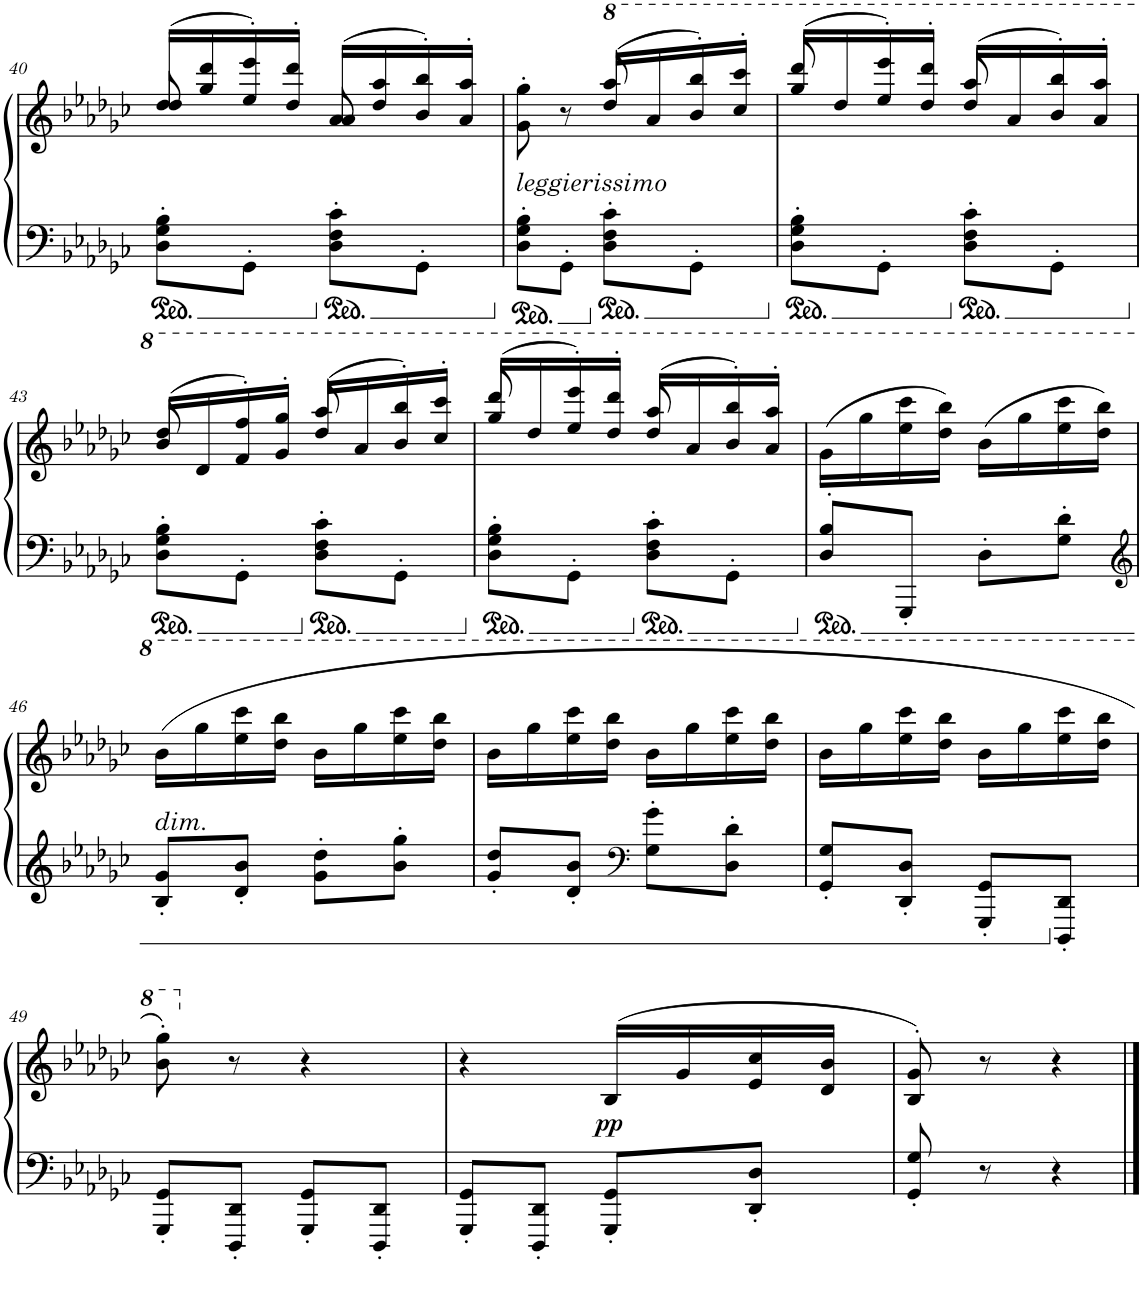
**kern	**kern	**dynam
*part1	*part1	*part1
*staff2	*staff1	*staff1/2
*I"Piano	*	*
*I'Pno	*	*
!!LO:PB:g=z
*clefF4	*clefG2	*
*k[b-e-a-d-g-c-]	*k[b-e-a-d-g-c-]	*
*M2/4	*M2/4	*
=40	=40	=40
*	*^	*
8D-\' 8G-\' 8B-\'L	(>16dd-/LL	8dd-/	.
.	16gg-/ 16ddd-/	.	.
8GG-'\J	16ee-/'> 16eee-/'>)	8ryy	.
.	16dd-/'> 16ddd-/'>JJ	.	.
8D-\' 8F\' 8c-\'L	(>16a-/LL	8a-/	.
.	16dd-/ 16aa-/	.	.
8GG-'\J	16b-/'> 16bb-/'>)	8ryy	.
.	16a-/'> 16aa-/'>JJ	.	.
=41	=41	=41	=41
!	!LO:TX:b:i:t=leggierissimo	!	!
8D-\' 8G-\' 8B-\'L	8g-\'> 8gg-\'>	4ryy	.
8GG-'\J	8r	.	.
*	*8va	*	*
8D-\' 8F\' 8c-\'L	(>16ddd-/LL	8aaa-/	.
.	16aa-/	.	.
8GG-'\J	16bb-/'> 16bbb-/'>)	8ryy	.
.	16ccc-/'> 16cccc-/'>JJ	.	.
=42	=42	=42	=42
8D-\' 8G-\' 8B-\'L	(>16ggg-/LL	8dddd-/	.
.	16ddd-/	.	.
8GG-'\J	16eee-/'> 16eeee-/'>)	8ryy	.
.	16ddd-/'> 16dddd-/'>JJ	.	.
8D-\' 8F\' 8c-\'L	(>16ddd-/LL	8aaa-/	.
.	16aa-/	.	.
8GG-'\J	16bb-/'> 16bbb-/'>)	8ryy	.
.	16aa-/'> 16aaa-/'>JJ	.	.
!!LO:LB:g=z	!!
=43	=43	=43	=43
8D-\' 8G-\' 8B-\'L	(>16bb-/LL	8ddd-/	.
.	16dd-/	.	.
8GG-'\J	16ff/'> 16fff/'>)	8ryy	.
.	16gg-/'> 16ggg-/'>JJ	.	.
8D-\' 8F\' 8c-\'L	(>16ddd-/LL	8aaa-/	.
.	16aa-/	.	.
8GG-'\J	16bb-/'> 16bbb-/'>)	8ryy	.
.	16ccc-/'> 16cccc-/'>JJ	.	.
=44	=44	=44	=44
8D-\' 8G-\' 8B-\'L	(>16ggg-/LL	8dddd-/	.
.	16ddd-/	.	.
8GG-'\J	16eee-/'> 16eeee-/'>)	8ryy	.
.	16ddd-/'> 16dddd-/'>JJ	.	.
8D-\' 8F\' 8c-\'L	(>16ddd-/LL	8aaa-/	.
.	16aa-/	.	.
8GG-'\J	16bb-/'> 16bbb-/'>)	8ryy	.
.	16aa-/'> 16aaa-/'>JJ	.	.
*	*v	*v	*
=45	=45	=45
8D-/'> 8B-/'>L	(16gg-\LL	.
.	16ggg-\	.
8GGG-'/J	16eee-\ 16cccc-\	.
.	16ddd-\ 16bbb-\JJ)	.
8D-'\L	(16bb-\LL	.
.	16ggg-\	.
8G-\' 8d-\'J	16eee-\ 16cccc-\	.
.	16ddd-\ 16bbb-\JJ)	.
!!LO:LB:g=z
=46	=46	=46
*clefG2	*	*
!	!LO:TX:b:i:t=dim.	!
8B-/' 8g-/'L	(16bb-\LL	.
.	16ggg-\	.
8d-/' 8b-/'J	16eee-\ 16cccc-\	.
.	16ddd-\ 16bbb-\JJ	.
8g-\' 8dd-\'L	16bb-\LL	.
.	16ggg-\	.
8b-\' 8gg-\'J	16eee-\ 16cccc-\	.
.	16ddd-\ 16bbb-\JJ	.
=47	=47	=47
8g-/' 8dd-/'L	16bb-\LL	.
.	16ggg-\	.
8d-/' 8b-/'J	16eee-\ 16cccc-\	.
.	16ddd-\ 16bbb-\JJ	.
*clefF4	*	*
8G-\' 8g-\'L	16bb-\LL	.
.	16ggg-\	.
8D-\' 8d-\'J	16eee-\ 16cccc-\	.
.	16ddd-\ 16bbb-\JJ	.
=48	=48	=48
8GG-/' 8G-/'L	16bb-\LL	.
.	16ggg-\	.
8DD-/' 8D-/'J	16eee-\ 16cccc-\	.
.	16ddd-\ 16bbb-\JJ	.
8GGG-/' 8GG-/'L	16bb-\LL	.
.	16ggg-\	.
8DDD-/' 8DD-/'J	16eee-\ 16cccc-\	.
.	16ddd-\ 16bbb-\JJ	.
!!LO:LB:g=z
=49	=49	=49
8GGG-/' 8GG-/'L	8bb-\' 8ggg-\')	.
*	*X8va	*
8DDD-/' 8DD-/'J	8r	.
8GGG-/' 8GG-/'L	4r	.
8DDD-/' 8DD-/'J	.	.
=50	=50	=50
8GGG-/' 8GG-/'L	4r	.
8DDD-/' 8DD-/'J	.	.
!	!	!LO:DY:b
8GGG-/' 8GG-/'L	(>16B-/LL	pp
.	16g-/	.
8DD-/' 8D-/'J	16e-/ 16cc-/	.
.	16d-/ 16b-/JJ	.
=51	=51	=51
8GG-/' 8G-/'	8B-/'> 8g-/'>)	.
8r	8r	.
4r	4r	.
==	==	==
*-	*-	*-
